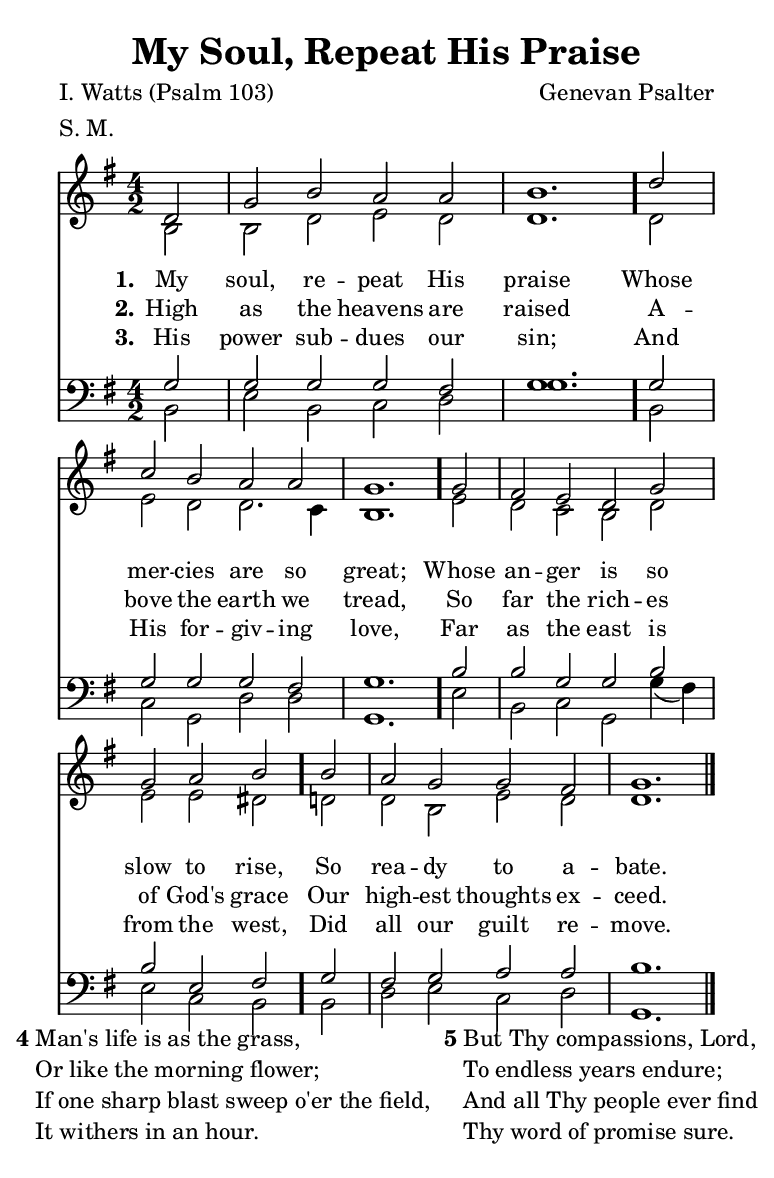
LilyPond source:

\include "common/global.ily"
\paper {
  \include "common/paper.ily"
  ragged-bottom = ##t
  ragged-last-bottom = ##t
  systems-per-page = #(cond (is-eogsized 2) (#t #f))
  page-count = 1
}

\header{
  hymnnumber = "99"
  title = "My Soul, Repeat His Praise"
  tunename = "St. Michael"
  meter = "S. M."
  poet = "I. Watts (Psalm 103)"
  composer = "Genevan Psalter"
  %copyright = ""
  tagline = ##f
}

% for fermata in MIDI
ta = { \tempo 4=160 }
tb = { \tempo 4=80 }

patternAA = { c2 | c2 c2 c2 c2 | c1. }
patternAB = { c2 | c2 c2 c2. c4 | c1. }
patternBA = { c2 | c2 c2 c2 c2 | c2 c2 c2 }
patternBB = { c2 | c2 c2 c2 c4( c4) | c2 c2 c2 }

global = {
  \include "common/overrides.ily"
  \override Staff.TimeSignature.style = #'()
  \time 4/2
  \override Score.MetronomeMark.transparent = ##t % hide all fermata changes too
  \ta
  \key g \major
  \partial 2
  \autoBeamOff
}

notesSoprano = {
\global
\relative c' {

  \changePitch \patternAA { d | g b a a | b }
  \changePitch \patternAA { d | c b a a | g }
  \changePitch \patternBA { g | fis e d g | g a b }
  \changePitch \patternAA { b | a g g fis | g }

  \bar "|."

}
}

notesAlto = {
\global
\relative e' {

  \changePitch \patternAA { b | b d e d | d }
  \changePitch \patternAB { d | e d d c | b }
  \changePitch \patternBA { e | d c b d | e e dis }
  \changePitch \patternAA { d! | d b e d | d }

}
}

notesTenor = {
\global
\relative a {

  \changePitch \patternAA { g | g g g fis | g }
  \changePitch \patternAA { g | g g g fis | g }
  \changePitch \patternBA { b | b g g b | b e, fis }
  \changePitch \patternAA { g | fis g a a | b }

}
}

notesBass = {
\global
\relative f, {

  \changePitch \patternAA { b | e b c d | g }
  \changePitch \patternAA { b, | c g d' d | g, }
  \changePitch \patternBB { e' | b c g g' fis | e c b }
  \changePitch \patternAA { b | d e c d | g, }

}
}

wordsA = \lyricmode {
\set stanza = "1."

My soul, re -- peat His praise \bar "."
Whose mer -- cies are so great; \bar "."
Whose an -- ger is so slow to rise, \bar "."
So rea -- dy to a -- bate. \bar "."

}

wordsB = \lyricmode {
\set stanza = "2."

High as the heavens are raised % original has "heaven's here ! probably wanted heav'ns
A -- bove the earth we tread,
So far the rich -- es of God's grace
Our high -- est thoughts ex -- ceed.

}

wordsC = \lyricmode {
\set stanza = "3."

His power sub -- dues our sin;
And His for -- giv -- ing love,
Far as the east is from the west,
Did all our guilt re -- move.

}

wordsD = \markuplist {

\line { Man's life is as the grass, }
\line { Or like the morning flower; }
\line { If one sharp blast sweep o'er the field, }
\line { It withers in an hour. }

}

wordsE = \markuplist {

\line { But Thy compassions, Lord, }
\line { To endless years endure; }
\line { And all Thy people ever find }
\line { Thy word of promise sure. }

}

\score {
  \context ChoirStaff <<
    \context Staff = upper <<
      \set ChoirStaff.systemStartDelimiter = #'SystemStartBar
      \context Voice  = sopranos { \voiceOne << \notesSoprano >> }
      \context Voice  = altos { \voiceTwo << \notesAlto >> }
      \context Lyrics = one   \lyricsto sopranos \wordsA
      \context Lyrics = two   \lyricsto sopranos \wordsB
      \context Lyrics = three \lyricsto sopranos \wordsC
    >>
    \context Staff = men <<
      \clef bass
      \context Voice  = tenors { \voiceOne << \notesTenor >> }
      \context Voice  = basses { \voiceTwo << \notesBass >> }
    >>
  >>
  \layout {
    \include "common/layout.ily"
  }
  \midi{
    \include "common/midi.ily"
  }
}

\noPageBreak

\markup { \fill-line {
  \hspace #0.1
  \line{ \bold 4 \column { \wordsD } }
  \hspace #0.1
  \line{ \bold 5 \column { \wordsE } }
  \hspace #0.1
} }

\version "2.18.0"  % necessary for upgrading to future LilyPond versions.

% vi:set et ts=2 sw=2 ai nocindent syntax=lilypond:
